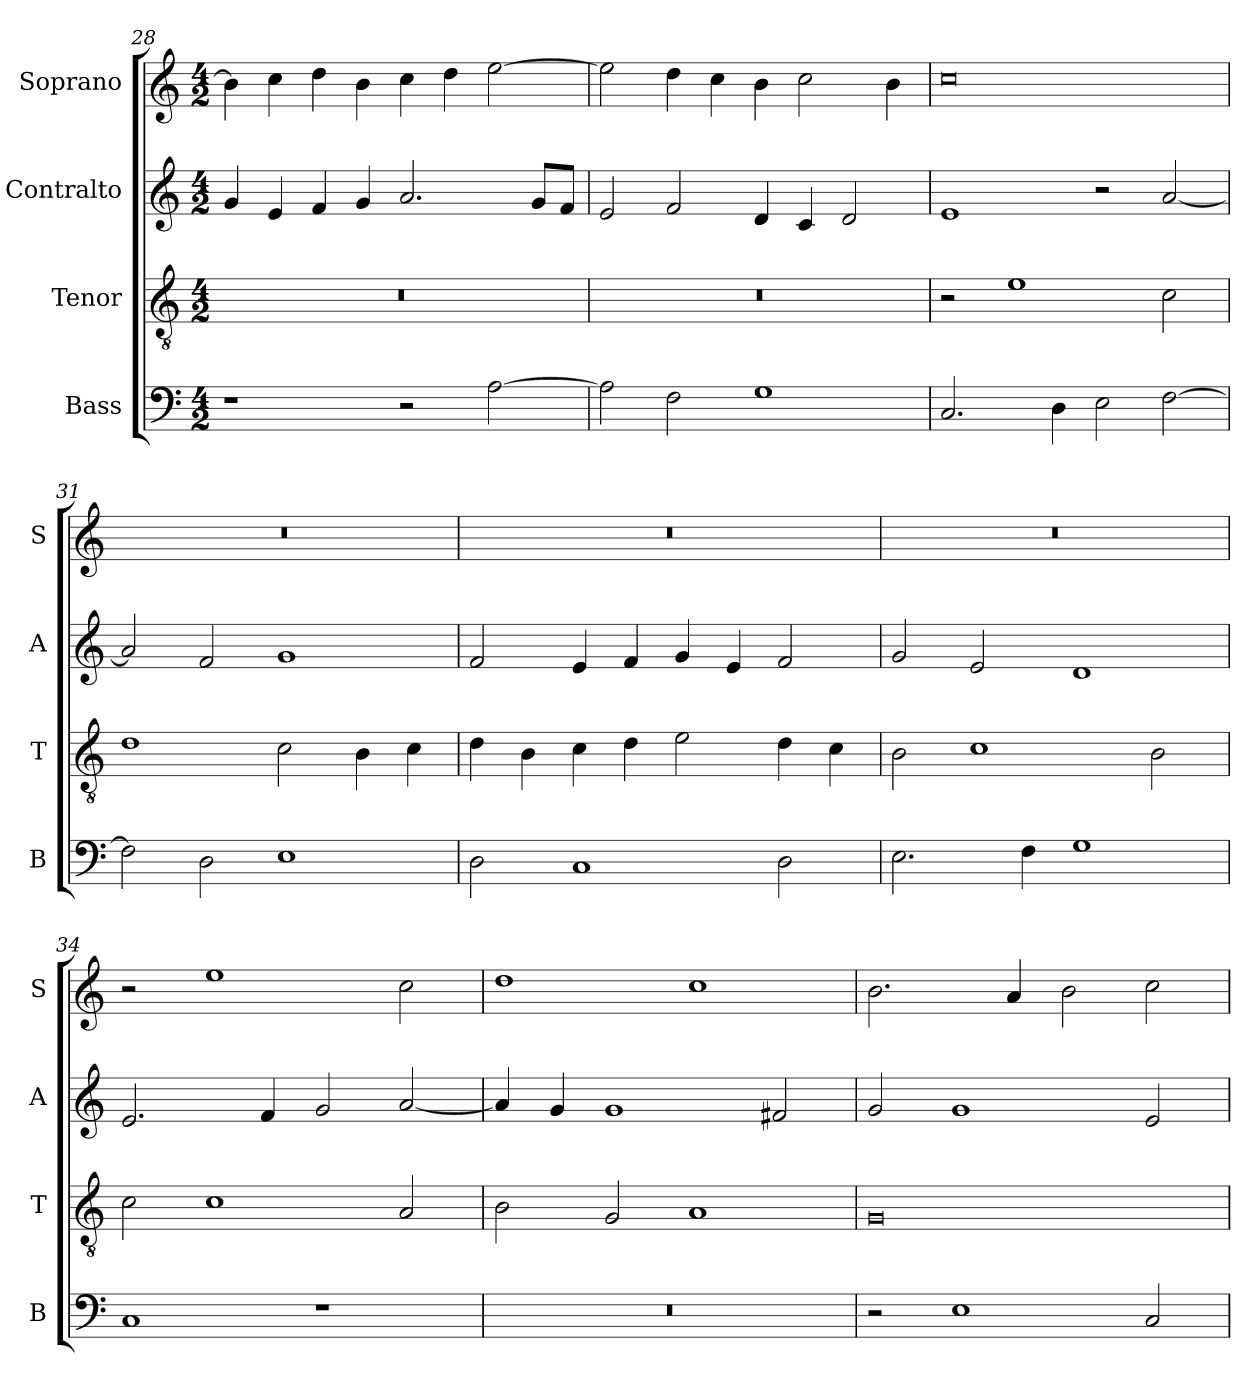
**kern	**kern	**kern	**kern
*part4	*part3	*part2	*part1
*staff4	*staff3	*staff2	*staff1
*I"Bass	*I"Tenor	*I"Contralto	*I"Soprano
*I'B	*I'T	*I'A	*I'S
*clefF4	*clefGv2	*clefG2	*clefG2
*k[]	*k[]	*k[]	*k[]
*M4/2	*M4/2	*M4/2	*M4/2
=28	=28	=28	=28
1r	0r	4g	4b]
.	.	4e	4cc
.	.	4f	4dd
.	.	4g	4b
2r	.	2.a	4cc
.	.	.	4dd
[2A	.	.	[2ee
.	.	8g/L	.
.	.	8f/J	.
=29	=29	=29	=29
2A]	0r	2e	2ee]
2F	.	2f	4dd
.	.	.	4cc
1G	.	4d	4b
.	.	4c	2cc
.	.	2d	.
.	.	.	4b
=30	=30	=30	=30
2.C	2r	1e	0cc
.	1e	.	.
4D	.	.	.
2E	.	2r	.
[2F	2c	[2a	.
=31	=31	=31	=31
2F]	1d	2a]	0r
2D	.	2f	.
1E	2c	1g	.
.	4B	.	.
.	4c	.	.
=32	=32	=32	=32
2D	4d	2f	0r
.	4B	.	.
1C	4c	4e	.
.	4d	4f	.
.	2e	4g	.
.	.	4e	.
2D	4d	2f	.
.	4c	.	.
=33	=33	=33	=33
2.E	2B	2g	0r
.	1c	2e	.
4F	.	.	.
1G	.	1d	.
.	2B	.	.
=34	=34	=34	=34
1C	2c	2.e	2r
.	1c	.	1ee
.	.	4f	.
1r	.	2g	.
.	2A	[2a	2cc
=35	=35	=35	=35
0r	2B	4a]	1dd
.	.	4g	.
.	2G	1g	.
.	1A	.	1cc
.	.	2f#X	.
=36	=36	=36	=36
2r	0G	2g	2.b
1E	.	1g	.
.	.	.	4a
.	.	.	2b
2C	.	2e	2cc
=	=	=	=
*-	*-	*-	*-
